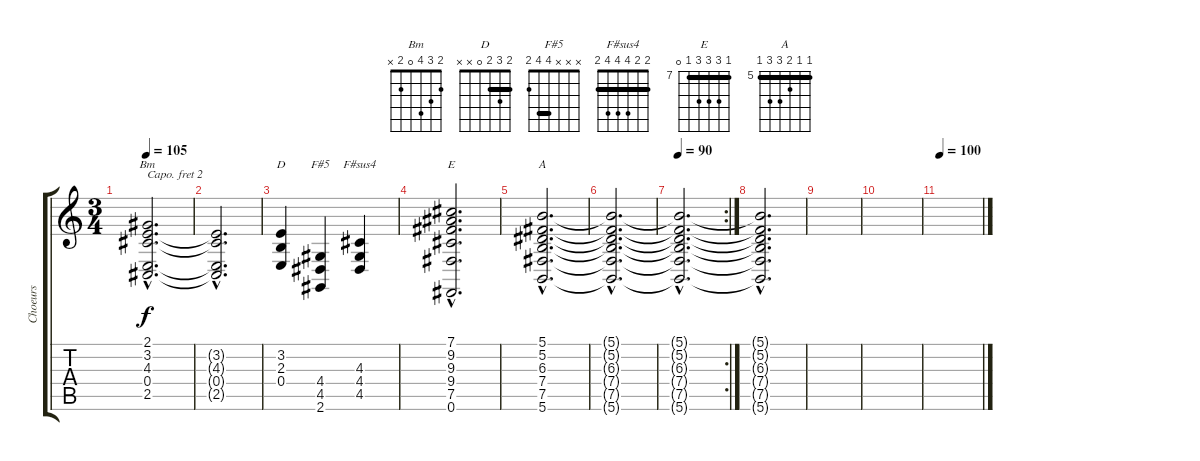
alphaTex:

\track ("Choeurs" "Choeurs") {instrument choiraahs}
\staff {score tabs}
\capo 2
\tuning (E4 B3 G3 D3 A2 E2) {hide}
\chord ("Bm" 2 3 4 0 2 x)
\chord ("D" 2 3 2 0 x x) {barre 2}
\chord ("F#5" x x x 4 4 2) {barre 4}
\chord ("F#sus4" 2 2 4 4 4 2) {barre 2}
\chord ("E" 7 9 9 9 7 0) {firstfret 7 barre 7}
\chord ("A" 5 5 6 7 7 5) {firstfret 5 barre 5}
\ts (3 4)
\tempo 105
\clef g2
\ks c
(2.1{hac} 3.2{hac} 4.3{hac} 0.4{hac} 2.5{hac}).2{d ch "Bm" dy f} |
(3.2{hac t} 4.3{hac t} 0.4{hac t} 2.5{hac t}).2{d} |
(3.2 2.3 0.4).4{ch "D"} (4.4 4.5 2.6).4{ch "F#5"} (4.3 4.4 4.5).4{ch "F#sus4"} |
(7.1{hac} 9.2{hac} 9.3{hac} 9.4{hac} 7.5{hac} 0.6{hac}).2{d ch "E"} |
(5.1{hac} 5.2{hac} 6.3{hac} 7.4{hac} 7.5{hac} 5.6{hac}).2{d ch "A" volume 0} |
(5.1{hac t} 5.2{hac t} 6.3{hac t} 7.4{hac t} 7.5{hac t} 5.6{hac t}).2{d} |
\rc 2
\tempo 90
(5.1{hac t} 5.2{hac t} 6.3{hac t} 7.4{hac t} 7.5{hac t} 5.6{hac t}).2{d} |
(5.1{hac t} 5.2{hac t} 6.3{hac t} 7.4{hac t} 7.5{hac t} 5.6{hac t}).2{d} |
|
|
\tempo 100
